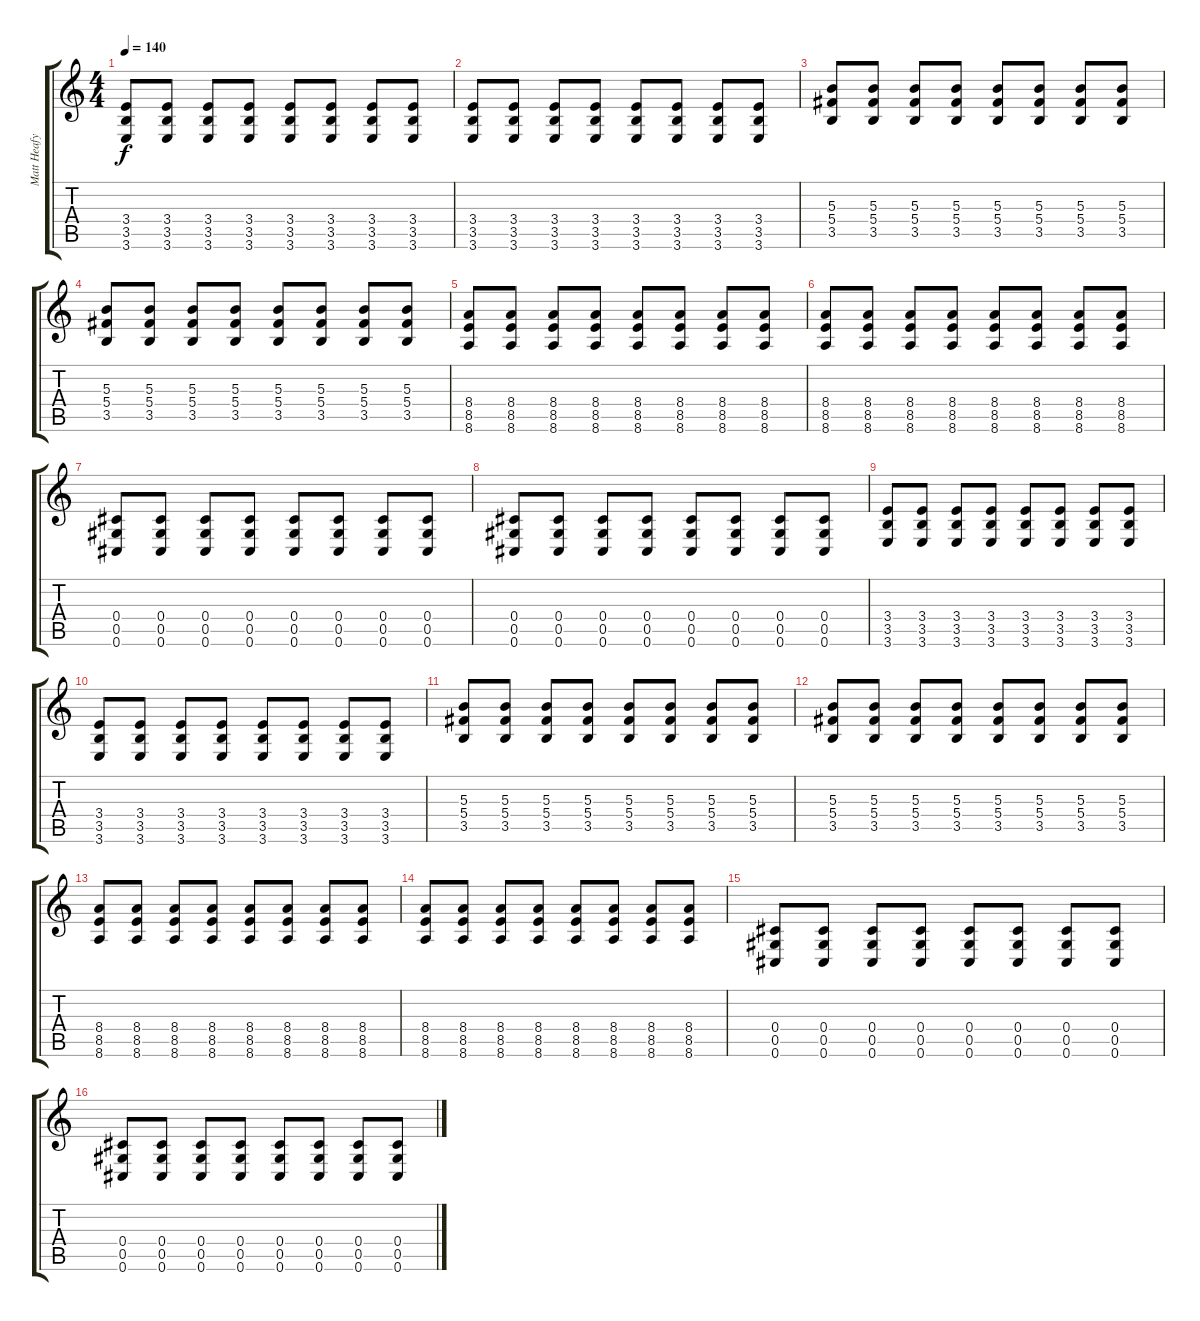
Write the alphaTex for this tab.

\track ("Matt Heafy" "Matt Heafy") {instrument distortionguitar}
\staff {score tabs}
\tuning (Eb4 Bb3 Gb3 Db3 Ab2 Db2) {hide}
\ts (4 4)
\tempo 140
\clef g2
\ks c
(3.4 3.5 3.6).8{dy f} (3.4 3.5 3.6).8 (3.4 3.5 3.6).8 (3.4 3.5 3.6).8 (3.4 3.5 3.6).8 (3.4 3.5 3.6).8 (3.4 3.5 3.6).8 (3.4 3.5 3.6).8 |
(3.4 3.5 3.6).8 (3.4 3.5 3.6).8 (3.4 3.5 3.6).8 (3.4 3.5 3.6).8 (3.4 3.5 3.6).8 (3.4 3.5 3.6).8 (3.4 3.5 3.6).8 (3.4 3.5 3.6).8 |
(5.3 5.4 3.5).8 (5.3 5.4 3.5).8 (5.3 5.4 3.5).8 (5.3 5.4 3.5).8 (5.3 5.4 3.5).8 (5.3 5.4 3.5).8 (5.3 5.4 3.5).8 (5.3 5.4 3.5).8 |
(5.3 5.4 3.5).8 (5.3 5.4 3.5).8 (5.3 5.4 3.5).8 (5.3 5.4 3.5).8 (5.3 5.4 3.5).8 (5.3 5.4 3.5).8 (5.3 5.4 3.5).8 (5.3 5.4 3.5).8 |
(8.4 8.5 8.6).8 (8.4 8.5 8.6).8 (8.4 8.5 8.6).8 (8.4 8.5 8.6).8 (8.4 8.5 8.6).8 (8.4 8.5 8.6).8 (8.4 8.5 8.6).8 (8.4 8.5 8.6).8 |
(8.4 8.5 8.6).8 (8.4 8.5 8.6).8 (8.4 8.5 8.6).8 (8.4 8.5 8.6).8 (8.4 8.5 8.6).8 (8.4 8.5 8.6).8 (8.4 8.5 8.6).8 (8.4 8.5 8.6).8 |
(0.4 0.5 0.6).8 (0.4 0.5 0.6).8 (0.4 0.5 0.6).8 (0.4 0.5 0.6).8 (0.4 0.5 0.6).8 (0.4 0.5 0.6).8 (0.4 0.5 0.6).8 (0.4 0.5 0.6).8 |
(0.4 0.5 0.6).8 (0.4 0.5 0.6).8 (0.4 0.5 0.6).8 (0.4 0.5 0.6).8 (0.4 0.5 0.6).8 (0.4 0.5 0.6).8 (0.4 0.5 0.6).8 (0.4 0.5 0.6).8 |
(3.4 3.5 3.6).8 (3.4 3.5 3.6).8 (3.4 3.5 3.6).8 (3.4 3.5 3.6).8 (3.4 3.5 3.6).8 (3.4 3.5 3.6).8 (3.4 3.5 3.6).8 (3.4 3.5 3.6).8 |
(3.4 3.5 3.6).8 (3.4 3.5 3.6).8 (3.4 3.5 3.6).8 (3.4 3.5 3.6).8 (3.4 3.5 3.6).8 (3.4 3.5 3.6).8 (3.4 3.5 3.6).8 (3.4 3.5 3.6).8 |
(5.3 5.4 3.5).8 (5.3 5.4 3.5).8 (5.3 5.4 3.5).8 (5.3 5.4 3.5).8 (5.3 5.4 3.5).8 (5.3 5.4 3.5).8 (5.3 5.4 3.5).8 (5.3 5.4 3.5).8 |
(5.3 5.4 3.5).8 (5.3 5.4 3.5).8 (5.3 5.4 3.5).8 (5.3 5.4 3.5).8 (5.3 5.4 3.5).8 (5.3 5.4 3.5).8 (5.3 5.4 3.5).8 (5.3 5.4 3.5).8 |
(8.4 8.5 8.6).8 (8.4 8.5 8.6).8 (8.4 8.5 8.6).8 (8.4 8.5 8.6).8 (8.4 8.5 8.6).8 (8.4 8.5 8.6).8 (8.4 8.5 8.6).8 (8.4 8.5 8.6).8 |
(8.4 8.5 8.6).8 (8.4 8.5 8.6).8 (8.4 8.5 8.6).8 (8.4 8.5 8.6).8 (8.4 8.5 8.6).8 (8.4 8.5 8.6).8 (8.4 8.5 8.6).8 (8.4 8.5 8.6).8 |
(0.4 0.5 0.6).8 (0.4 0.5 0.6).8 (0.4 0.5 0.6).8 (0.4 0.5 0.6).8 (0.4 0.5 0.6).8 (0.4 0.5 0.6).8 (0.4 0.5 0.6).8 (0.4 0.5 0.6).8 |
(0.4 0.5 0.6).8 (0.4 0.5 0.6).8 (0.4 0.5 0.6).8 (0.4 0.5 0.6).8 (0.4 0.5 0.6).8 (0.4 0.5 0.6).8 (0.4 0.5 0.6).8 (0.4 0.5 0.6).8
